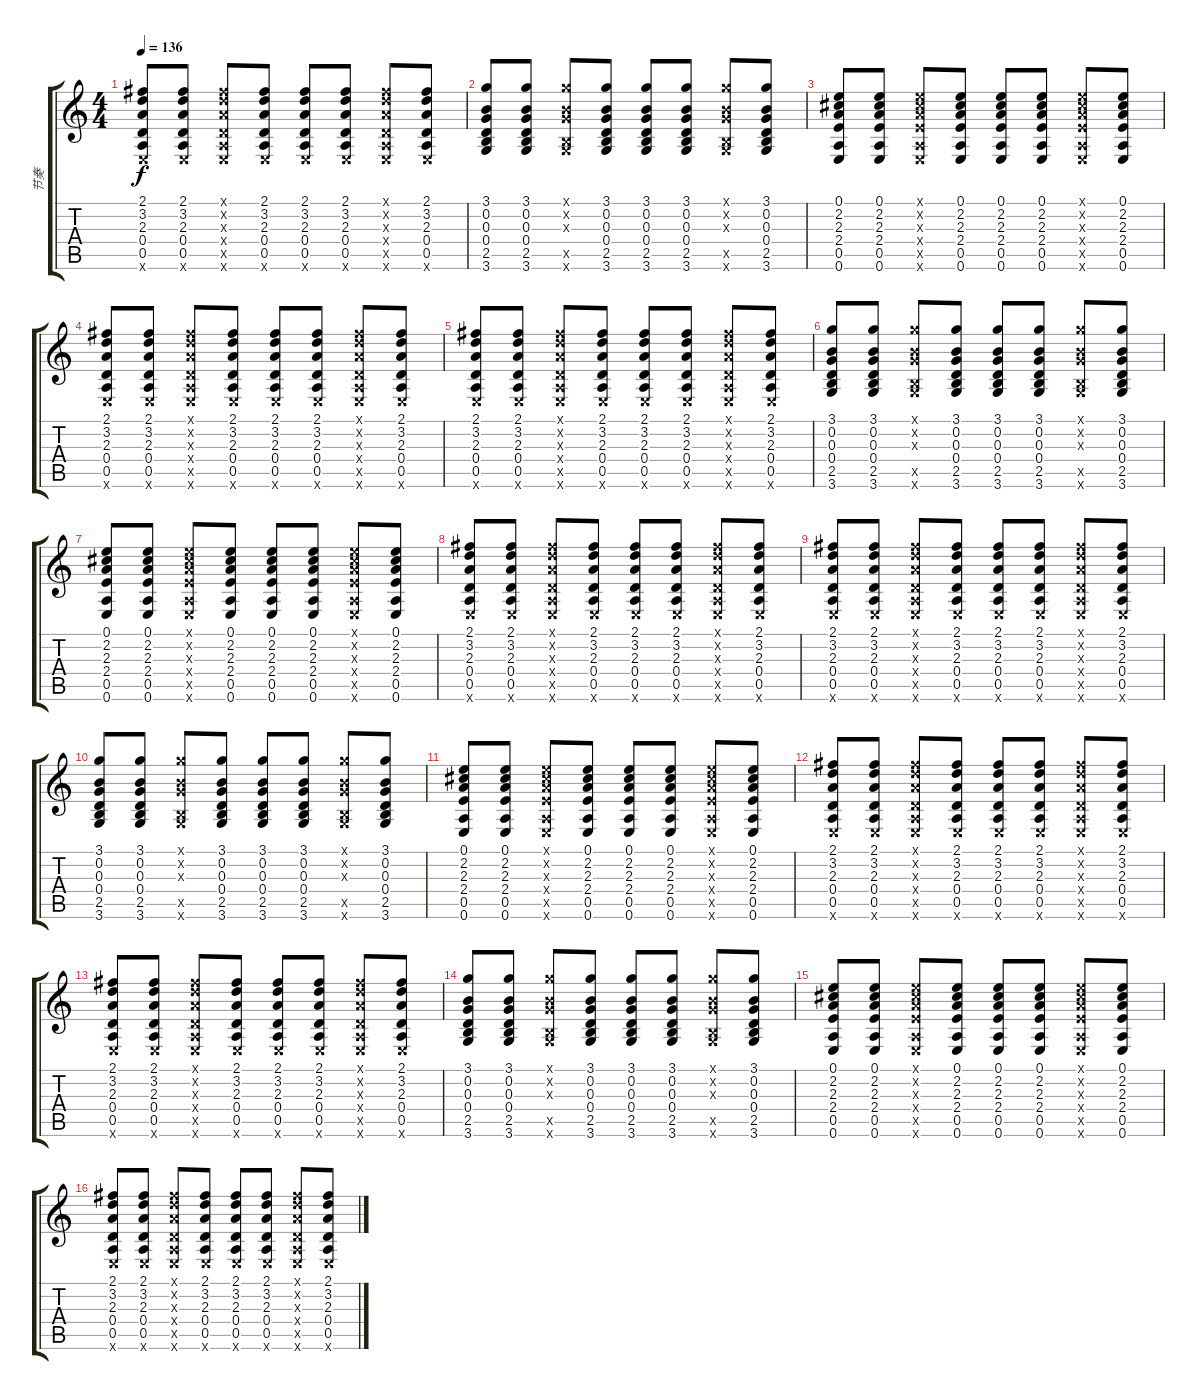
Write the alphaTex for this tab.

\track ("节奏" "节奏") {instrument acousticguitarsteel}
\staff {score tabs}
\tuning (E4 B3 G3 D3 A2 E2) {hide}
\ts (4 4)
\tempo 136
\clef g2
\ks c
(2.1 3.2 2.3 0.4 0.5 0.6{x}).8{dy f} (2.1 3.2 2.3 0.4 0.5 0.6{x}).8 (2.1{x} 3.2{x} 2.3{x} 0.4{x} 0.5{x} 0.6{x}).8 (2.1 3.2 2.3 0.4 0.5 0.6{x}).8 (2.1 3.2 2.3 0.4 0.5 0.6{x}).8 (2.1 3.2 2.3 0.4 0.5 0.6{x}).8 (2.1{x} 3.2{x} 2.3{x} 0.4{x} 0.5{x} 0.6{x}).8 (2.1 3.2 2.3 0.4 0.5 0.6{x}).8 |
(3.1 0.2 0.3 0.4 2.5 3.6).8 (3.1 0.2 0.3 0.4 2.5 3.6).8 (3.1{x} 0.2{x} 0.3{x} 2.5{x} 3.6{x}).8 (3.1 0.2 0.3 0.4 2.5 3.6).8 (3.1 0.2 0.3 0.4 2.5 3.6).8 (3.1 0.2 0.3 0.4 2.5 3.6).8 (3.1{x} 0.2{x} 0.3{x} 2.5{x} 3.6{x}).8 (3.1 0.2 0.3 0.4 2.5 3.6).8 |
(0.1 2.2 2.3 2.4 0.5 0.6).8 (0.1 2.2 2.3 2.4 0.5 0.6).8 (0.1{x} 2.2{x} 2.3{x} 2.4{x} 0.5{x} 0.6{x}).8 (0.1 2.2 2.3 2.4 0.5 0.6).8 (0.1 2.2 2.3 2.4 0.5 0.6).8 (0.1 2.2 2.3 2.4 0.5 0.6).8 (0.1{x} 2.2{x} 2.3{x} 2.4{x} 0.5{x} 0.6{x}).8 (0.1 2.2 2.3 2.4 0.5 0.6).8 |
(2.1 3.2 2.3 0.4 0.5 0.6{x}).8 (2.1 3.2 2.3 0.4 0.5 0.6{x}).8 (2.1{x} 3.2{x} 2.3{x} 0.4{x} 0.5{x} 0.6{x}).8 (2.1 3.2 2.3 0.4 0.5 0.6{x}).8 (2.1 3.2 2.3 0.4 0.5 0.6{x}).8 (2.1 3.2 2.3 0.4 0.5 0.6{x}).8 (2.1{x} 3.2{x} 2.3{x} 0.4{x} 0.5{x} 0.6{x}).8 (2.1 3.2 2.3 0.4 0.5 0.6{x}).8 |
(2.1 3.2 2.3 0.4 0.5 0.6{x}).8 (2.1 3.2 2.3 0.4 0.5 0.6{x}).8 (2.1{x} 3.2{x} 2.3{x} 0.4{x} 0.5{x} 0.6{x}).8 (2.1 3.2 2.3 0.4 0.5 0.6{x}).8 (2.1 3.2 2.3 0.4 0.5 0.6{x}).8 (2.1 3.2 2.3 0.4 0.5 0.6{x}).8 (2.1{x} 3.2{x} 2.3{x} 0.4{x} 0.5{x} 0.6{x}).8 (2.1 3.2 2.3 0.4 0.5 0.6{x}).8 |
(3.1 0.2 0.3 0.4 2.5 3.6).8 (3.1 0.2 0.3 0.4 2.5 3.6).8 (3.1{x} 0.2{x} 0.3{x} 2.5{x} 3.6{x}).8 (3.1 0.2 0.3 0.4 2.5 3.6).8 (3.1 0.2 0.3 0.4 2.5 3.6).8 (3.1 0.2 0.3 0.4 2.5 3.6).8 (3.1{x} 0.2{x} 0.3{x} 2.5{x} 3.6{x}).8 (3.1 0.2 0.3 0.4 2.5 3.6).8 |
(0.1 2.2 2.3 2.4 0.5 0.6).8 (0.1 2.2 2.3 2.4 0.5 0.6).8 (0.1{x} 2.2{x} 2.3{x} 2.4{x} 0.5{x} 0.6{x}).8 (0.1 2.2 2.3 2.4 0.5 0.6).8 (0.1 2.2 2.3 2.4 0.5 0.6).8 (0.1 2.2 2.3 2.4 0.5 0.6).8 (0.1{x} 2.2{x} 2.3{x} 2.4{x} 0.5{x} 0.6{x}).8 (0.1 2.2 2.3 2.4 0.5 0.6).8 |
(2.1 3.2 2.3 0.4 0.5 0.6{x}).8 (2.1 3.2 2.3 0.4 0.5 0.6{x}).8 (2.1{x} 3.2{x} 2.3{x} 0.4{x} 0.5{x} 0.6{x}).8 (2.1 3.2 2.3 0.4 0.5 0.6{x}).8 (2.1 3.2 2.3 0.4 0.5 0.6{x}).8 (2.1 3.2 2.3 0.4 0.5 0.6{x}).8 (2.1{x} 3.2{x} 2.3{x} 0.4{x} 0.5{x} 0.6{x}).8 (2.1 3.2 2.3 0.4 0.5 0.6{x}).8 |
(2.1 3.2 2.3 0.4 0.5 0.6{x}).8 (2.1 3.2 2.3 0.4 0.5 0.6{x}).8 (2.1{x} 3.2{x} 2.3{x} 0.4{x} 0.5{x} 0.6{x}).8 (2.1 3.2 2.3 0.4 0.5 0.6{x}).8 (2.1 3.2 2.3 0.4 0.5 0.6{x}).8 (2.1 3.2 2.3 0.4 0.5 0.6{x}).8 (2.1{x} 3.2{x} 2.3{x} 0.4{x} 0.5{x} 0.6{x}).8 (2.1 3.2 2.3 0.4 0.5 0.6{x}).8 |
(3.1 0.2 0.3 0.4 2.5 3.6).8 (3.1 0.2 0.3 0.4 2.5 3.6).8 (3.1{x} 0.2{x} 0.3{x} 2.5{x} 3.6{x}).8 (3.1 0.2 0.3 0.4 2.5 3.6).8 (3.1 0.2 0.3 0.4 2.5 3.6).8 (3.1 0.2 0.3 0.4 2.5 3.6).8 (3.1{x} 0.2{x} 0.3{x} 2.5{x} 3.6{x}).8 (3.1 0.2 0.3 0.4 2.5 3.6).8 |
(0.1 2.2 2.3 2.4 0.5 0.6).8 (0.1 2.2 2.3 2.4 0.5 0.6).8 (0.1{x} 2.2{x} 2.3{x} 2.4{x} 0.5{x} 0.6{x}).8 (0.1 2.2 2.3 2.4 0.5 0.6).8 (0.1 2.2 2.3 2.4 0.5 0.6).8 (0.1 2.2 2.3 2.4 0.5 0.6).8 (0.1{x} 2.2{x} 2.3{x} 2.4{x} 0.5{x} 0.6{x}).8 (0.1 2.2 2.3 2.4 0.5 0.6).8 |
(2.1 3.2 2.3 0.4 0.5 0.6{x}).8 (2.1 3.2 2.3 0.4 0.5 0.6{x}).8 (2.1{x} 3.2{x} 2.3{x} 0.4{x} 0.5{x} 0.6{x}).8 (2.1 3.2 2.3 0.4 0.5 0.6{x}).8 (2.1 3.2 2.3 0.4 0.5 0.6{x}).8 (2.1 3.2 2.3 0.4 0.5 0.6{x}).8 (2.1{x} 3.2{x} 2.3{x} 0.4{x} 0.5{x} 0.6{x}).8 (2.1 3.2 2.3 0.4 0.5 0.6{x}).8 |
(2.1 3.2 2.3 0.4 0.5 0.6{x}).8 (2.1 3.2 2.3 0.4 0.5 0.6{x}).8 (2.1{x} 3.2{x} 2.3{x} 0.4{x} 0.5{x} 0.6{x}).8 (2.1 3.2 2.3 0.4 0.5 0.6{x}).8 (2.1 3.2 2.3 0.4 0.5 0.6{x}).8 (2.1 3.2 2.3 0.4 0.5 0.6{x}).8 (2.1{x} 3.2{x} 2.3{x} 0.4{x} 0.5{x} 0.6{x}).8 (2.1 3.2 2.3 0.4 0.5 0.6{x}).8 |
(3.1 0.2 0.3 0.4 2.5 3.6).8 (3.1 0.2 0.3 0.4 2.5 3.6).8 (3.1{x} 0.2{x} 0.3{x} 2.5{x} 3.6{x}).8 (3.1 0.2 0.3 0.4 2.5 3.6).8 (3.1 0.2 0.3 0.4 2.5 3.6).8 (3.1 0.2 0.3 0.4 2.5 3.6).8 (3.1{x} 0.2{x} 0.3{x} 2.5{x} 3.6{x}).8 (3.1 0.2 0.3 0.4 2.5 3.6).8 |
(0.1 2.2 2.3 2.4 0.5 0.6).8 (0.1 2.2 2.3 2.4 0.5 0.6).8 (0.1{x} 2.2{x} 2.3{x} 2.4{x} 0.5{x} 0.6{x}).8 (0.1 2.2 2.3 2.4 0.5 0.6).8 (0.1 2.2 2.3 2.4 0.5 0.6).8 (0.1 2.2 2.3 2.4 0.5 0.6).8 (0.1{x} 2.2{x} 2.3{x} 2.4{x} 0.5{x} 0.6{x}).8 (0.1 2.2 2.3 2.4 0.5 0.6).8 |
(2.1 3.2 2.3 0.4 0.5 0.6{x}).8 (2.1 3.2 2.3 0.4 0.5 0.6{x}).8 (2.1{x} 3.2{x} 2.3{x} 0.4{x} 0.5{x} 0.6{x}).8 (2.1 3.2 2.3 0.4 0.5 0.6{x}).8 (2.1 3.2 2.3 0.4 0.5 0.6{x}).8 (2.1 3.2 2.3 0.4 0.5 0.6{x}).8 (2.1{x} 3.2{x} 2.3{x} 0.4{x} 0.5{x} 0.6{x}).8 (2.1 3.2 2.3 0.4 0.5 0.6{x}).8
